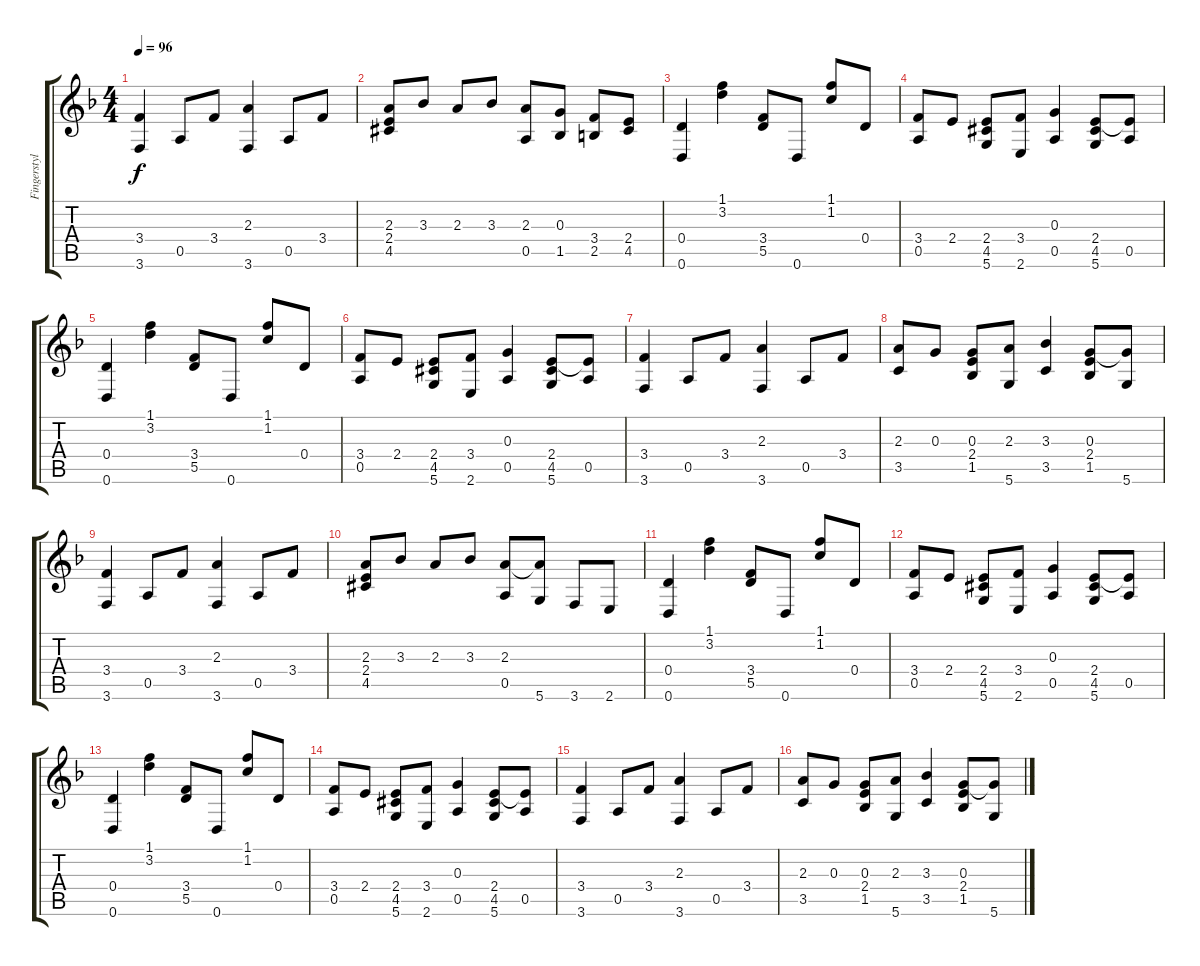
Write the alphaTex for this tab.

\track ("Fingerstyle Guitar " "Fingerstyl") {instrument acousticguitarsteel}
\staff {score tabs}
\tuning (E4 B3 G3 D3 A2 D2) {hide}
\ts (4 4)
\tempo 96
\clef g2
\ks dminor
(3.4 3.6).4{dy f} 0.5.8 3.4.8 (2.3 3.6).4 0.5.8 3.4.8 |
(2.3 2.4 4.5{acc #}).8 3.3.8 2.3.8 3.3.8 (2.3 0.5).8 (0.3 1.5).8 (3.4 2.5).8 (2.4 4.5{acc #}).8 |
(0.4 0.6).4 (1.1 3.2).4 (3.4 5.5).8 0.6.8 (1.1 1.2).8 0.4.8 |
(3.4 0.5).8 2.4.8 (2.4 4.5{acc #} 5.6).8 (3.4 2.6).8 (0.3 0.5).4 (2.4 4.5{acc #} 5.6).8 (2.4{t} 0.5).8 |
(0.4 0.6).4 (1.1 3.2).4 (3.4 5.5).8 0.6.8 (1.1 1.2).8 0.4.8 |
(3.4 0.5).8 2.4.8 (2.4 4.5{acc #} 5.6).8 (3.4 2.6).8 (0.3 0.5).4 (2.4 4.5{acc #} 5.6).8 (2.4{t} 0.5).8 |
(3.4 3.6).4 0.5.8 3.4.8 (2.3 3.6).4 0.5.8 3.4.8 |
(2.3 3.5).8 0.3.8 (0.3 2.4 1.5).8 (2.3 5.6).8 (3.3 3.5).4 (0.3 2.4 1.5).8 (0.3{t} 5.6).8 |
(3.4 3.6).4 0.5.8 3.4.8 (2.3 3.6).4 0.5.8 3.4.8 |
(2.3 2.4 4.5{acc #}).8 3.3.8 2.3.8 3.3.8 (2.3 0.5).8 (2.3{t} 5.6).8 3.6.8 2.6.8 |
(0.4 0.6).4 (1.1 3.2).4 (3.4 5.5).8 0.6.8 (1.1 1.2).8 0.4.8 |
(3.4 0.5).8 2.4.8 (2.4 4.5{acc #} 5.6).8 (3.4 2.6).8 (0.3 0.5).4 (2.4 4.5{acc #} 5.6).8 (2.4{t} 0.5).8 |
(0.4 0.6).4 (1.1 3.2).4 (3.4 5.5).8 0.6.8 (1.1 1.2).8 0.4.8 |
(3.4 0.5).8 2.4.8 (2.4 4.5{acc #} 5.6).8 (3.4 2.6).8 (0.3 0.5).4 (2.4 4.5{acc #} 5.6).8 (2.4{t} 0.5).8 |
(3.4 3.6).4 0.5.8 3.4.8 (2.3 3.6).4 0.5.8 3.4.8 |
(2.3 3.5).8 0.3.8 (0.3 2.4 1.5).8 (2.3 5.6).8 (3.3 3.5).4 (0.3 2.4 1.5).8 (0.3{t} 5.6).8
